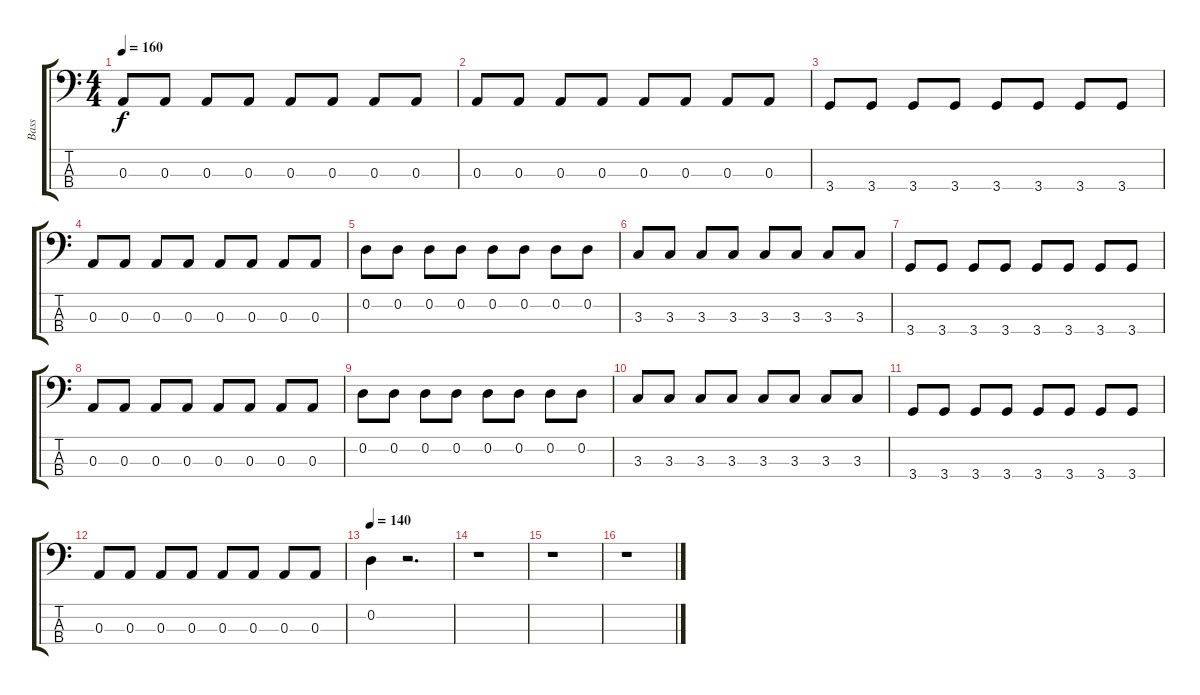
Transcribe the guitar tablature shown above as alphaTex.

\track ("Bass" "Bass") {instrument fretlessbass}
\staff {score tabs}
\tuning (G2 D2 A1 E1) {hide}
\ts (4 4)
\tempo 160
\clef f4
\ks c
0.3.8{dy f} 0.3.8 0.3.8 0.3.8 0.3.8 0.3.8 0.3.8 0.3.8 |
0.3.8 0.3.8 0.3.8 0.3.8 0.3.8 0.3.8 0.3.8 0.3.8 |
3.4.8 3.4.8 3.4.8 3.4.8 3.4.8 3.4.8 3.4.8 3.4.8 |
0.3.8 0.3.8 0.3.8 0.3.8 0.3.8 0.3.8 0.3.8 0.3.8 |
0.2.8 0.2.8 0.2.8 0.2.8 0.2.8 0.2.8 0.2.8 0.2.8 |
3.3.8 3.3.8 3.3.8 3.3.8 3.3.8 3.3.8 3.3.8 3.3.8 |
3.4.8 3.4.8 3.4.8 3.4.8 3.4.8 3.4.8 3.4.8 3.4.8 |
0.3.8 0.3.8 0.3.8 0.3.8 0.3.8 0.3.8 0.3.8 0.3.8 |
0.2.8 0.2.8 0.2.8 0.2.8 0.2.8 0.2.8 0.2.8 0.2.8 |
3.3.8 3.3.8 3.3.8 3.3.8 3.3.8 3.3.8 3.3.8 3.3.8 |
3.4.8 3.4.8 3.4.8 3.4.8 3.4.8 3.4.8 3.4.8 3.4.8 |
0.3.8 0.3.8 0.3.8 0.3.8 0.3.8 0.3.8 0.3.8 0.3.8 |
\tempo 140
0.2.4 r.2{d} |
r.1 |
r.1 |
r.1
